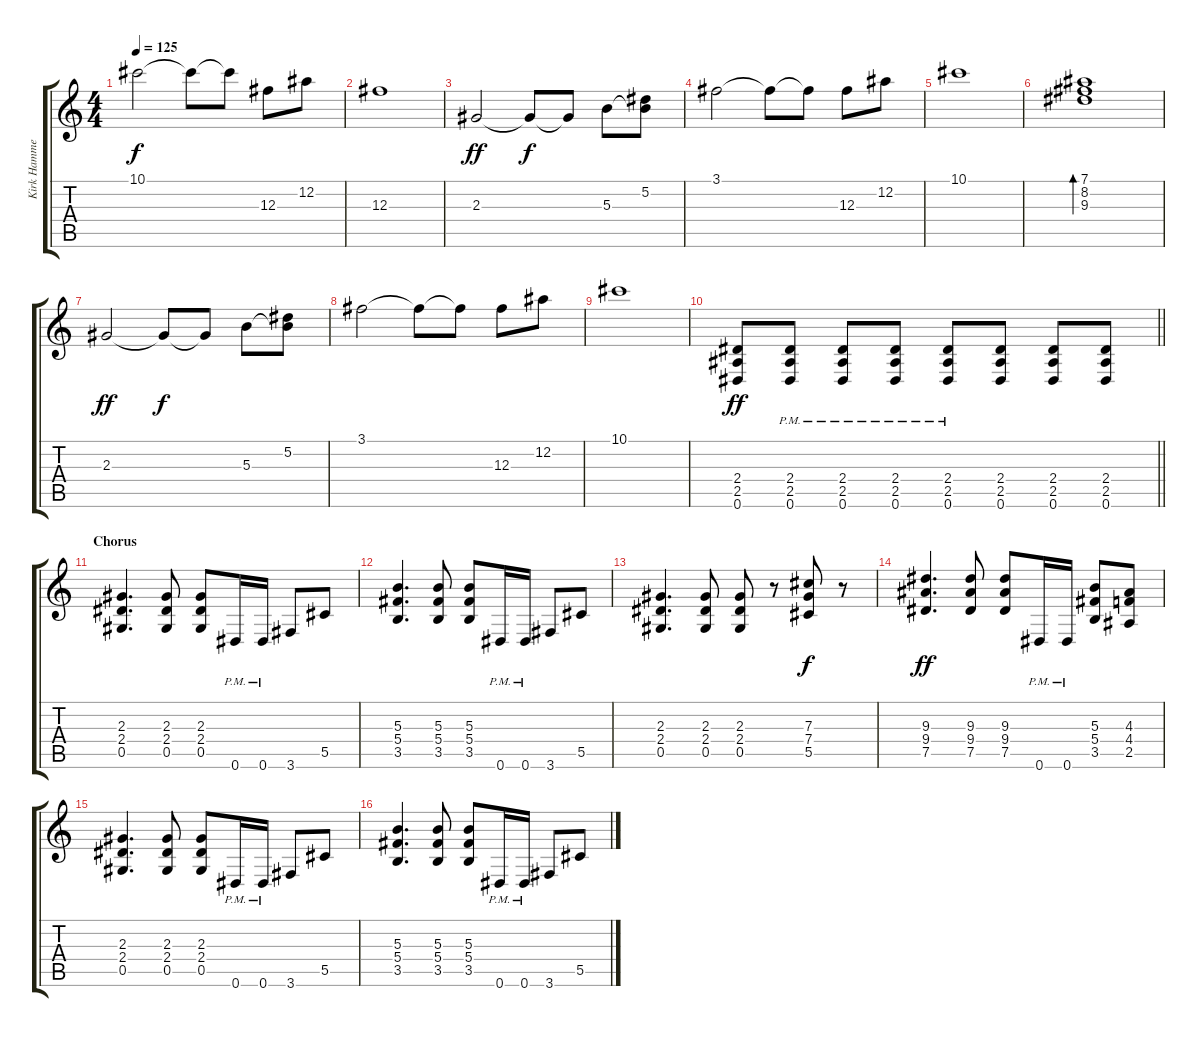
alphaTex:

\track ("Kirk Hammett" "Kirk Hamme") {instrument overdrivenguitar}
\staff {score tabs}
\tuning (Eb4 Bb3 Gb3 Db3 Ab2 Eb2) {hide}
\ts (4 4)
\tempo 125
\clef g2
\ks c
10.1.2{dy f} 10.1{t}.8 10.1{t}.8 12.3.8 12.2.8 |
12.3.1 |
2.3.2{dy ff} 2.3{t}.8{dy f} 2.3{t}.8 5.3.8 (5.2 5.3{t}).8 |
3.1.2 3.1{t}.8 3.1{t}.8 12.3.8 12.2.8 |
10.1.1 |
(7.1 8.2 9.3).1{bd 120} |
2.3.2{dy ff} 2.3{t}.8{dy f} 2.3{t}.8 5.3.8 (5.2 5.3{t}).8 |
3.1.2 3.1{t}.8 3.1{t}.8 12.3.8 12.2.8 |
10.1.1 |
\barLineRight lightlight
(2.4 2.5 0.6).8{dy ff instrument distortionguitar} (2.4{pm} 2.5{pm} 0.6{pm}).8 (2.4{pm} 2.5{pm} 0.6{pm}).8 (2.4{pm} 2.5{pm} 0.6).8 (2.4{pm} 2.5 0.6).8 (2.4 2.5 0.6).8 (2.4 2.5 0.6).8 (2.4 2.5 0.6).8 |
\section ("" "Chorus")
(2.3 2.4 0.5).4{d} (2.3 2.4 0.5).8 (2.3 2.4 0.5).8 0.6{pm}.16 0.6{pm}.16 3.6.8 5.5.8 |
(5.3 5.4 3.5).4{d} (5.3 5.4 3.5).8 (5.3 5.4 3.5).8 0.6{pm}.16 0.6{pm}.16 3.6.8 5.5.8 |
(2.3 2.4 0.5).4{d} (2.3 2.4 0.5).8 (2.3 2.4 0.5).8 r.8 (7.3 7.4 5.5).8{dy f} r.8 |
(9.3 9.4 7.5).4{d dy ff} (9.3 9.4 7.5).8 (9.3 9.4 7.5).8 0.6{pm}.16 0.6{pm}.16 (5.3 5.4 3.5).8 (4.3 4.4 2.5).8 |
(2.3 2.4 0.5).4{d} (2.3 2.4 0.5).8 (2.3 2.4 0.5).8 0.6{pm}.16 0.6{pm}.16 3.6.8 5.5.8 |
(5.3 5.4 3.5).4{d} (5.3 5.4 3.5).8 (5.3 5.4 3.5).8 0.6{pm}.16 0.6{pm}.16 3.6.8 5.5.8
